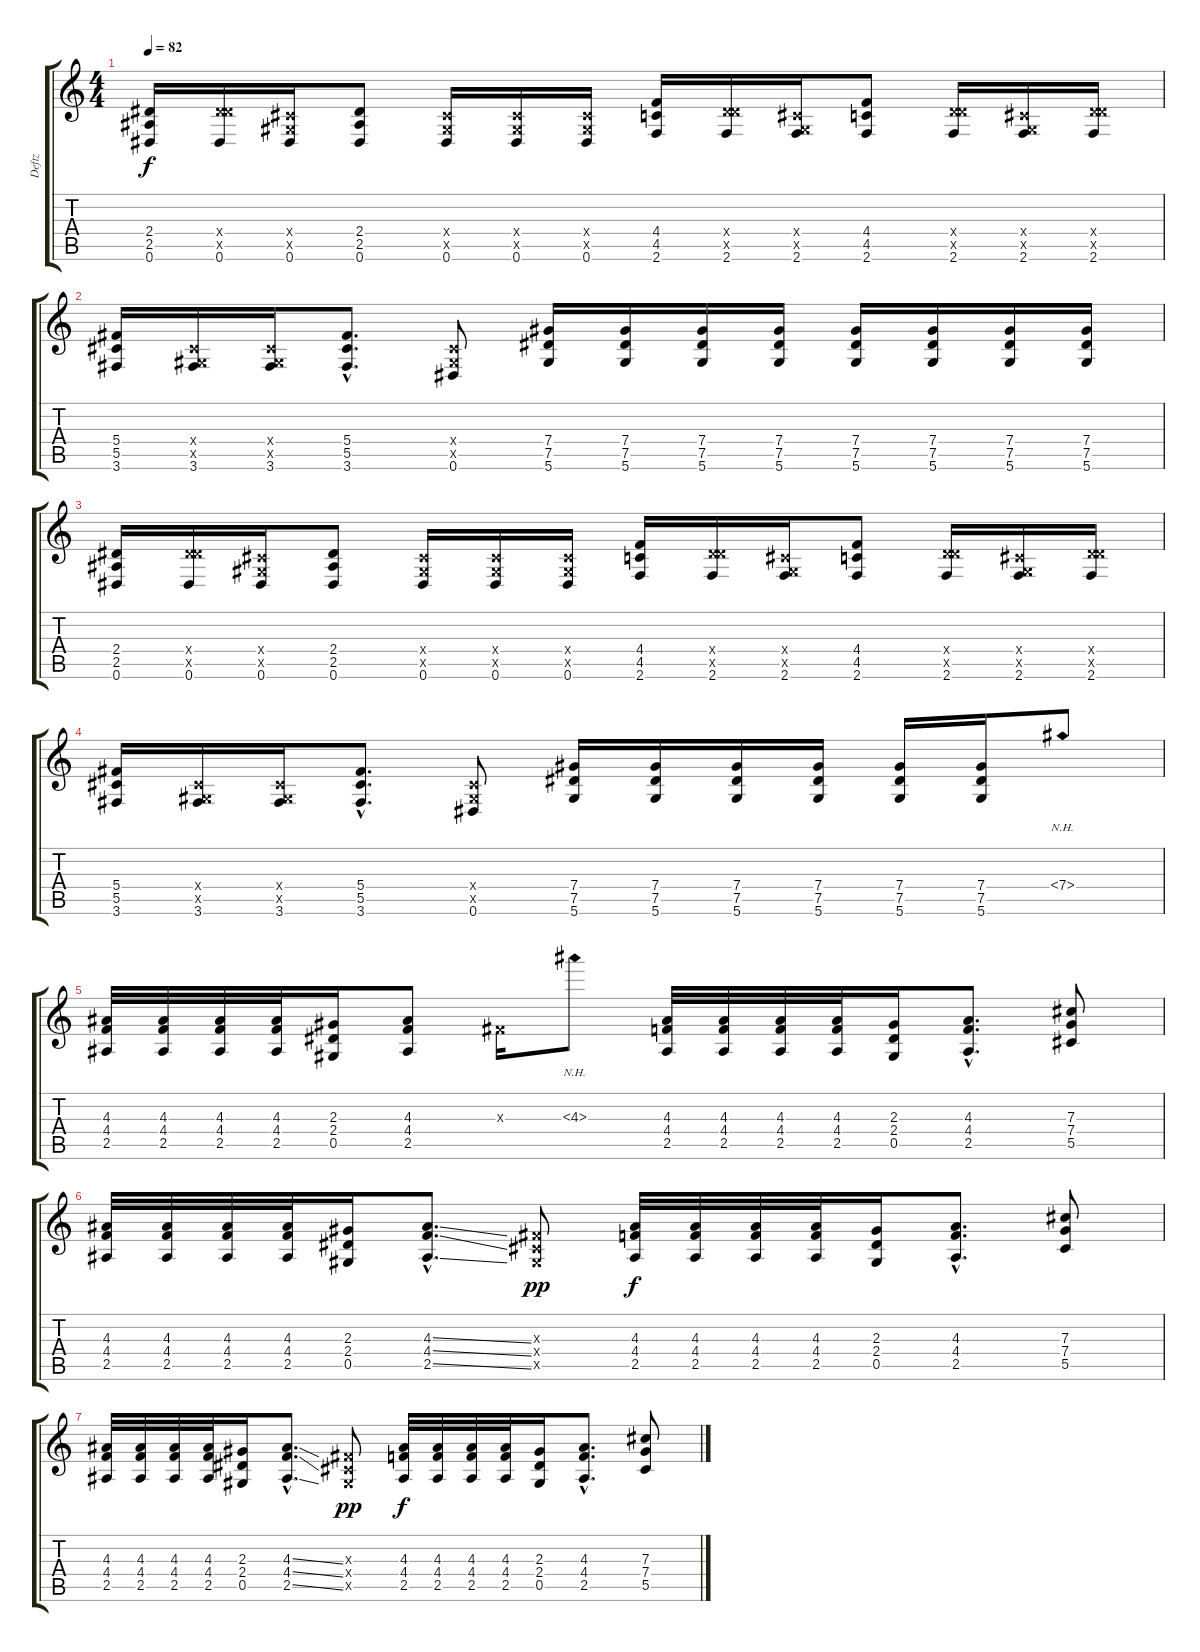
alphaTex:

\track ("Deftz" "Deftz") {instrument distortionguitar}
\staff {score tabs}
\tuning (Eb4 Bb3 Gb3 Db3 Ab2 Eb2) {hide}
\ts (4 4)
\tempo 82
\clef g2
\ks c
(2.4 2.5 0.6).16{dy f} (2.4{x} 7.5{x} 0.6).16 (0.4{x} 0.5{x} 0.6).16 (2.4 2.5 0.6).8 (0.4{x} 0.5{x} 0.6).16 (0.4{x} 0.5{x} 0.6).16 (0.4{x} 0.5{x} 0.6).16 (4.4 4.5 2.6).16 (2.4{x} 7.5{x} 2.6).16 (0.4{x} 0.5{x} 2.6).16 (4.4 4.5 2.6).8 (2.4{x} 7.5{x} 2.6).16 (0.4{x} 0.5{x} 2.6).16 (2.4{x} 7.5{x} 2.6).16 |
(5.4 5.5 3.6).16 (0.4{x} 0.5{x} 3.6).16 (0.4{x} 0.5{x} 3.6).16 (5.4{hac} 5.5{hac} 3.6{hac}).8{d} (0.4{x} 0.5{x} 0.6).8 (7.4 7.5 5.6).16 (7.4 7.5 5.6).16 (7.4 7.5 5.6).16 (7.4 7.5 5.6).16 (7.4 7.5 5.6).16 (7.4 7.5 5.6).16 (7.4 7.5 5.6).16 (7.4 7.5 5.6).16 |
(2.4 2.5 0.6).16 (2.4{x} 7.5{x} 0.6).16 (0.4{x} 0.5{x} 0.6).16 (2.4 2.5 0.6).8 (0.4{x} 0.5{x} 0.6).16 (0.4{x} 0.5{x} 0.6).16 (0.4{x} 0.5{x} 0.6).16 (4.4 4.5 2.6).16 (2.4{x} 7.5{x} 2.6).16 (0.4{x} 0.5{x} 2.6).16 (4.4 4.5 2.6).8 (2.4{x} 7.5{x} 2.6).16 (0.4{x} 0.5{x} 2.6).16 (2.4{x} 7.5{x} 2.6).16 |
(5.4 5.5 3.6).16 (0.4{x} 0.5{x} 3.6).16 (0.4{x} 0.5{x} 3.6).16 (5.4{hac} 5.5{hac} 3.6{hac}).8{d} (0.4{x} 0.5{x} 0.6).8 (7.4 7.5 5.6).16 (7.4 7.5 5.6).16 (7.4 7.5 5.6).16 (7.4 7.5 5.6).16 (7.4 7.5 5.6).16 (7.4 7.5 5.6).16 7.4{nh}.8 |
(4.3 4.4 2.5).32 (4.3 4.4 2.5).32 (4.3 4.4 2.5).32 (4.3 4.4 2.5).32 (2.3 2.4 0.5).16 (4.3 4.4 2.5).8 0.3{x}.16 4.3{nh}.8 (4.3 4.4 2.5).32 (4.3 4.4 2.5).32 (4.3 4.4 2.5).32 (4.3 4.4 2.5).32 (2.3 2.4 0.5).16 (4.3{hac} 4.4{hac} 2.5{hac}).8{d} (7.3 7.4 5.5).8 |
(4.3 4.4 2.5).32 (4.3 4.4 2.5).32 (4.3 4.4 2.5).32 (4.3 4.4 2.5).32 (2.3 2.4 0.5).16 (4.3{ss hac} 4.4{ss hac} 2.5{ss hac}).8{d} (0.3{x} 0.4{x} 0.5{x}).8{dy pp} (4.3 4.4 2.5).32{dy f} (4.3 4.4 2.5).32 (4.3 4.4 2.5).32 (4.3 4.4 2.5).32 (2.3 2.4 0.5).16 (4.3{hac} 4.4{hac} 2.5{hac}).8{d} (7.3 7.4 5.5).8 |
(4.3 4.4 2.5).32 (4.3 4.4 2.5).32 (4.3 4.4 2.5).32 (4.3 4.4 2.5).32 (2.3 2.4 0.5).16 (4.3{ss hac} 4.4{ss hac} 2.5{ss hac}).8{d} (0.3{x} 0.4{x} 0.5{x}).8{dy pp} (4.3 4.4 2.5).32{dy f} (4.3 4.4 2.5).32 (4.3 4.4 2.5).32 (4.3 4.4 2.5).32 (2.3 2.4 0.5).16 (4.3{hac} 4.4{hac} 2.5{hac}).8{d} (7.3 7.4 5.5).8
